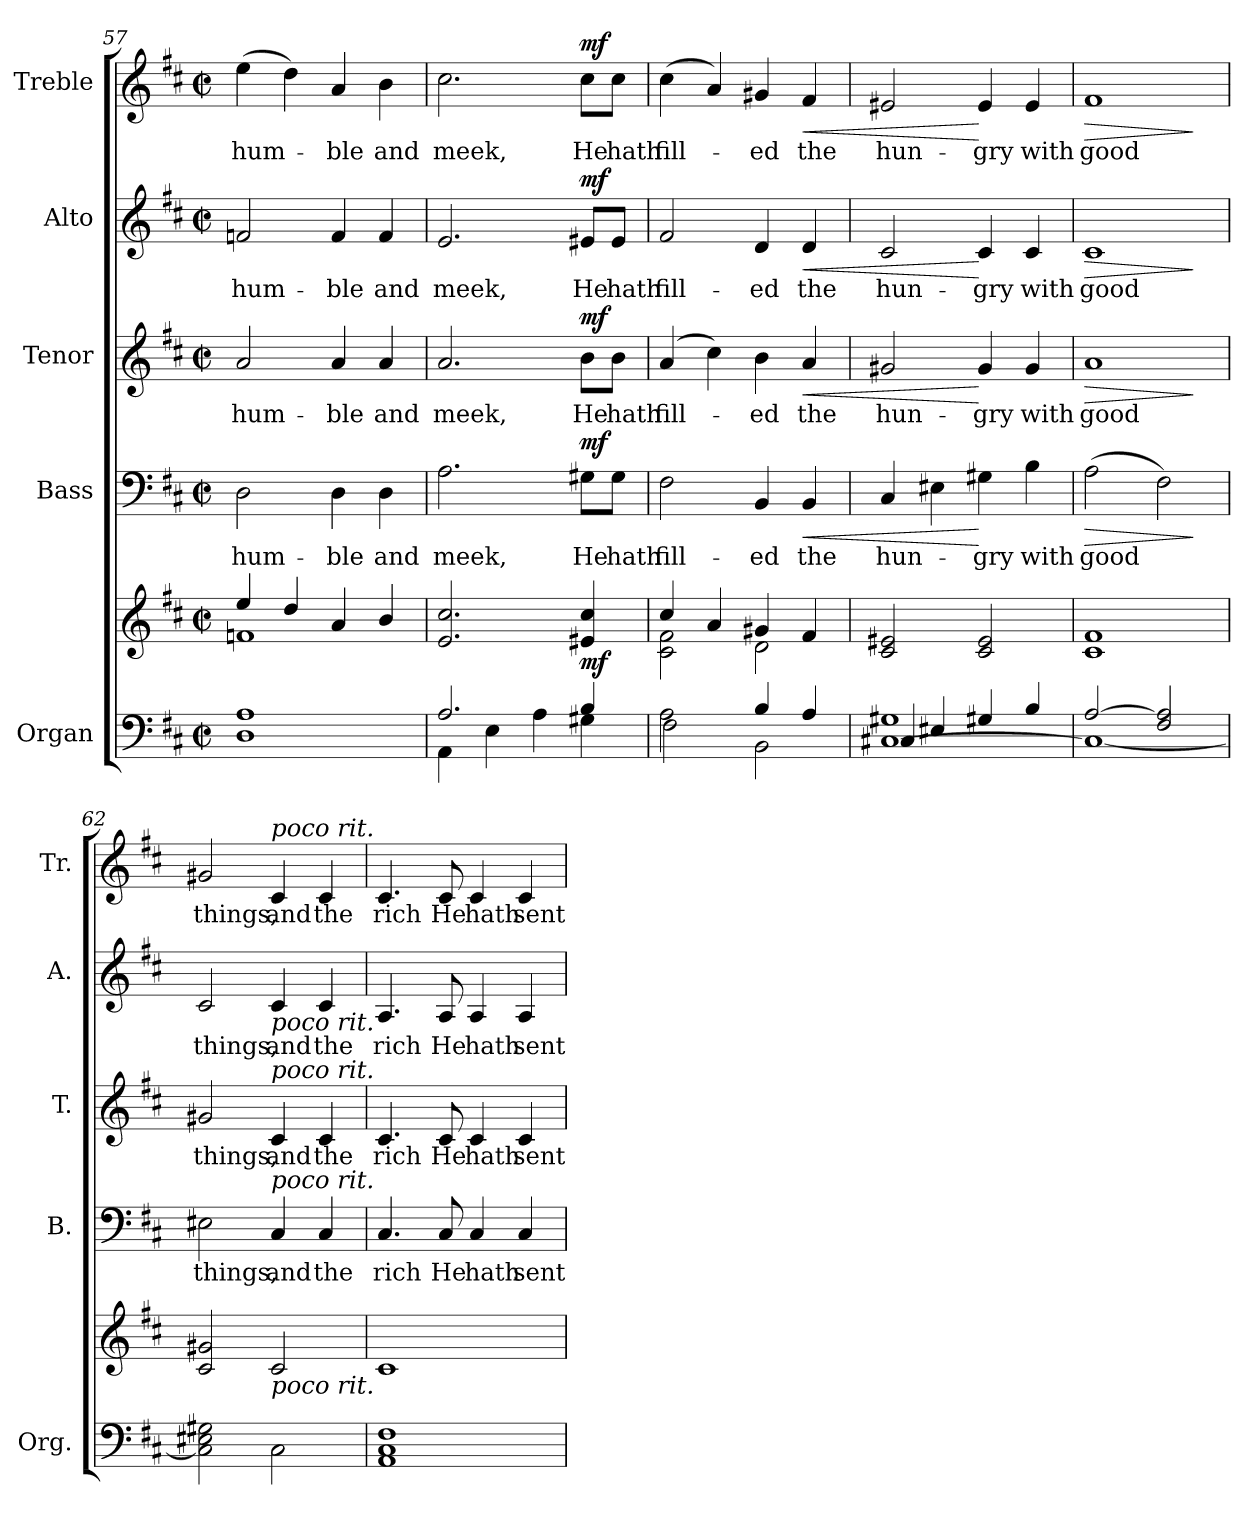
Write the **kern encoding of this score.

**kern	**kern	**dynam	**kern	**text	**dynam	**kern	**text	**dynam	**kern	**text	**dynam	**kern	**text	**dynam
*part5	*part5	*part5	*part4	*part4	*part4	*part3	*part3	*part3	*part2	*part2	*part2	*part1	*part1	*part1
*staff6	*staff5	*staff5/6	*staff4	*staff4	*staff4	*staff3	*staff3	*staff3	*staff2	*staff2	*staff2	*staff1	*staff1	*staff1
*I"Organ	*	*	*I"Bass	*	*	*I"Tenor	*	*	*I"Alto	*	*	*I"Treble	*	*
*I'Org.	*	*	*I'B.	*	*	*I'T.	*	*	*I'A.	*	*	*I'Tr.	*	*
*clefF4	*clefG2	*	*clefF4	*	*	*clefG2	*	*	*clefG2	*	*	*clefG2	*	*
*	*	*	*	*	*	*ITrd7c12	*	*	*	*	*	*	*	*
*k[f#c#]	*k[f#c#]	*	*k[f#c#]	*	*	*k[f#c#]	*	*	*k[f#c#]	*	*	*k[f#c#]	*	*
*D:	*D:	*	*D:	*	*	*D:	*	*	*D:	*	*	*D:	*	*
*M2/2	*M2/2	*	*M2/2	*	*	*M2/2	*	*	*M2/2	*	*	*M2/2	*	*
*met(c|)	*met(c|)	*	*met(c|)	*	*	*met(c|)	*	*	*met(c|)	*	*	*met(c|)	*	*
=57	=57	=57	=57	=57	=57	=57	=57	=57	=57	=57	=57	=57	=57	=57
*	*^	*	*	*	*	*	*	*	*	*	*	*	*	*
!	!	!	!	!	!LO:LY:b:color=#000000	!	!	!	!	!	!	!	!	!	!
!	!	!	!	!	!	!	!	!LO:LY:b:color=#000000	!	!	!	!	!	!	!
!	!	!	!	!	!	!	!	!	!	!	!LO:LY:b:color=#000000	!	!	!	!
!	!	!	!	!	!	!	!	!	!	!	!	!	!	!LO:LY:b:color=#000000	!
1Di 1Ai	4eei/	1fni	.	2Di\	hum-	.	2Ai/	hum-	.	2fni/	hum-	.	(4eei\	hum-	.
.	4ddi/	.	.	.	.	.	.	.	.	.	.	.	4ddi\)	.	.
!	!	!	!	!	!LO:LY:b:color=#000000	!	!	!	!	!	!	!	!	!	!
!	!	!	!	!	!	!	!	!LO:LY:b:color=#000000	!	!	!	!	!	!	!
!	!	!	!	!	!	!	!	!	!	!	!LO:LY:b:color=#000000	!	!	!	!
!	!	!	!	!	!	!	!	!	!	!	!	!	!	!LO:LY:b:color=#000000	!
.	4ai/	.	.	4Di\	-ble	.	4Ai/	-ble	.	4fi/	-ble	.	4ai/	-ble	.
!	!	!	!	!	!LO:LY:b:color=#000000	!	!	!	!	!	!	!	!	!	!
!	!	!	!	!	!	!	!	!LO:LY:b:color=#000000	!	!	!	!	!	!	!
!	!	!	!	!	!	!	!	!	!	!	!LO:LY:b:color=#000000	!	!	!	!
!	!	!	!	!	!	!	!	!	!	!	!	!	!	!LO:LY:b:color=#000000	!
.	4bi/	.	.	4Di\	and	.	4Ai/	and	.	4fi/	and	.	4bi\	and	.
*	*v	*v	*	*	*	*	*	*	*	*	*	*	*	*	*
=58	=58	=58	=58	=58	=58	=58	=58	=58	=58	=58	=58	=58	=58	=58
*^	*	*	*	*	*	*	*	*	*	*	*	*	*	*
!	!	!	!	!	!LO:LY:b:color=#000000	!	!	!	!	!	!	!	!	!	!
!	!	!	!	!	!	!	!	!LO:LY:b:color=#000000	!	!	!	!	!	!	!
!	!	!	!	!	!	!	!	!	!	!	!LO:LY:b:color=#000000	!	!	!	!
!	!	!	!	!	!	!	!	!	!	!	!	!	!	!LO:LY:b:color=#000000	!
2.Ai/	4AAi\	2.ei/ 2.cc#i	.	2.Ai\	meek,	.	2.Ai/	meek,	.	2.ei/	meek,	.	2.cc#i\	meek,	.
.	4Ei\	.	.	.	.	.	.	.	.	.	.	.	.	.	.
.	4Ai\	.	.	.	.	.	.	.	.	.	.	.	.	.	.
!	!	!	!	!	!LO:LY:b:color=#000000	!	!	!	!	!	!	!	!	!	!
!	!	!	!	!	!	!	!	!LO:LY:b:color=#000000	!	!	!	!	!	!	!
!	!	!	!	!	!	!	!	!	!	!	!LO:LY:b:color=#000000	!	!	!	!
!	!	!	!	!	!	!	!	!	!	!	!	!	!	!LO:LY:b:color=#000000	!
4Bi/	4G#Xi\	4e#Xi/ 4cc#i	mf	8G#Xi\L	He	mf	8Bi\L	He	mf	8e#Xi/L	He	mf	8cc#i\L	He	mf
!	!	!	!	!	!LO:LY:b:color=#000000	!	!	!	!	!	!	!	!	!	!
!	!	!	!	!	!	!	!	!LO:LY:b:color=#000000	!	!	!	!	!	!	!
!	!	!	!	!	!	!	!	!	!	!	!LO:LY:b:color=#000000	!	!	!	!
!	!	!	!	!	!	!	!	!	!	!	!	!	!	!LO:LY:b:color=#000000	!
.	.	.	.	8G#i\J	hath	.	8Bi\J	hath	.	8e#i/J	hath	.	8cc#i\J	hath	.
=59	=59	=59	=59	=59	=59	=59	=59	=59	=59	=59	=59	=59	=59	=59	=59
*	*	*^	*	*	*	*	*	*	*	*	*	*	*	*	*
!	!	!	!	!	!	!LO:LY:b:color=#000000	!	!	!	!	!	!	!	!	!	!
!	!	!	!	!	!	!	!	!	!LO:LY:b:color=#000000	!	!	!	!	!	!	!
!	!	!	!	!	!	!	!	!	!	!	!	!LO:LY:b:color=#000000	!	!	!	!
!	!	!	!	!	!	!	!	!	!	!	!	!	!	!	!LO:LY:b:color=#000000	!
2Ai\	2F#i\	4cc#i/	2c#i\ 2f#i	.	2F#i\	fill-	.	(4Ai/	fill-	.	2f#i/	fill-	.	(4cc#i\	fill-	.
.	.	4ai/	.	.	.	.	.	4c#i\)	.	.	.	.	.	4ai/)	.	.
!	!	!	!	!	!	!LO:LY:b:color=#000000	!	!	!	!	!	!	!	!	!	!
!	!	!	!	!	!	!	!	!	!LO:LY:b:color=#000000	!	!	!	!	!	!	!
!	!	!	!	!	!	!	!	!	!	!	!	!LO:LY:b:color=#000000	!	!	!	!
!	!	!	!	!	!	!	!	!	!	!	!	!	!	!	!LO:LY:b:color=#000000	!
4Bi/	2BBi\	4g#Xi/	2di\	.	4BBi/	-ed	.	4Bi\	-ed	.	4di/	-ed	.	4g#Xi/	-ed	.
!	!	!	!	!	!	!LO:LY:b:color=#000000	!LO:HP:b	!	!	!	!	!	!	!	!	!
!	!	!	!	!	!	!	!	!	!LO:LY:b:color=#000000	!LO:HP:b	!	!	!	!	!	!
!	!	!	!	!	!	!	!	!	!	!	!	!LO:LY:b:color=#000000	!LO:HP:b	!	!	!
!	!	!	!	!	!	!	!	!	!	!	!	!	!	!	!LO:LY:b:color=#000000	!LO:HP:b
4Ai/	.	4f#i/	.	.	4BBi/	the	<	4Ai/	the	<	4di/	the	<	4f#i/	the	<
*	*	*v	*v	*	*	*	*	*	*	*	*	*	*	*	*	*
=60	=60	=60	=60	=60	=60	=60	=60	=60	=60	=60	=60	=60	=60	=60	=60
!	!	!	!	!	!LO:LY:b:color=#000000	!	!	!	!	!	!	!	!	!	!
!	!	!	!	!	!	!	!	!LO:LY:b:color=#000000	!	!	!	!	!	!	!
!	!	!	!	!	!	!	!	!	!	!	!LO:LY:b:color=#000000	!	!	!	!
!	!	!	!	!	!	!	!	!	!	!	!	!	!	!LO:LY:b:color=#000000	!
[1C#Xi 1G#Xi	4C#i/	2c#i/ 2e#Xi	.	4C#i/	hun-	.	2G#Xi/	hun-	.	2c#i/	hun-	.	2e#Xi/	hun-	.
.	4E#Xi/	.	.	4E#Xi\	.	.	.	.	.	.	.	.	.	.	.
!	!	!	!	!	!LO:LY:b:color=#000000	!	!	!	!	!	!	!	!	!	!
!	!	!	!	!	!	!	!	!LO:LY:b:color=#000000	!	!	!	!	!	!	!
!	!	!	!	!	!	!	!	!	!	!	!LO:LY:b:color=#000000	!	!	!	!
!	!	!	!	!	!	!	!	!	!	!	!	!	!	!LO:LY:b:color=#000000	!
.	4G#Xi/	2c#i/ 2e#i	.	4G#Xi\	-gry	[	4G#i/	-gry	[	4c#i/	-gry	[	4e#i/	-gry	[
!	!	!	!	!	!LO:LY:b:color=#000000	!	!	!	!	!	!	!	!	!	!
!	!	!	!	!	!	!	!	!LO:LY:b:color=#000000	!	!	!	!	!	!	!
!	!	!	!	!	!	!	!	!	!	!	!LO:LY:b:color=#000000	!	!	!	!
!	!	!	!	!	!	!	!	!	!	!	!	!	!	!LO:LY:b:color=#000000	!
.	4Bi/	.	.	4Bi\	with	.	4G#i/	with	.	4c#i/	with	.	4e#i/	with	.
=61	=61	=61	=61	=61	=61	=61	=61	=61	=61	=61	=61	=61	=61	=61	=61
*	*	*^	*	*	*	*	*	*	*	*	*	*	*	*	*
!	!	!	!	!	!	!LO:LY:b:color=#000000	!LO:HP:b	!	!	!	!	!	!	!	!	!
!	!	!	!	!	!	!	!	!	!LO:LY:b:color=#000000	!LO:HP:b	!	!	!	!	!	!
!	!	!	!	!	!	!	!	!	!	!	!	!LO:LY:b:color=#000000	!LO:HP:b	!	!	!
!	!	!	!	!	!	!	!	!	!	!	!	!	!	!	!LO:LY:b:color=#000000	!LO:HP:b
[2Ai/	1C#i_	1f#i	1c#i	.	(2Ai\	good	>	1Ai	good	>	1c#i	good	>	1f#i	good	>
2F#i/ 2Ai]	.	.	.	.	2F#i\)	.	.	.	.	.	.	.	.	.	.	.
*v	*v	*	*	*	*	*	*	*	*	*	*	*	*	*	*	*
*	*v	*v	*	*	*	*	*	*	*	*	*	*	*	*	*
.	.	.	.	.	]	.	.	]	.	.	]	.	.	]
=62	=62	=62	=62	=62	=62	=62	=62	=62	=62	=62	=62	=62	=62	=62
!	!	!	!	!LO:LY:b:color=#000000	!	!	!	!	!	!	!	!	!	!
!	!	!	!	!	!	!	!LO:LY:b:color=#000000	!	!	!	!	!	!	!
!	!	!	!	!	!	!	!	!	!	!LO:LY:b:color=#000000	!	!	!	!
!	!	!	!	!	!	!	!	!	!	!	!	!	!LO:LY:b:color=#000000	!
2C#i\] 2E#Xi 2G#Xi	2c#i/ 2g#Xi	.	2E#Xi\	things,	.	2G#Xi/	things,	.	2c#i/	things,	.	2g#Xi/	things,	.
!	!	!	!	!LO:LY:b:color=#000000	!	!	!	!	!	!	!	!	!	!
!	!	!	!	!	!	!	!LO:LY:b:color=#000000	!	!	!	!	!	!	!
!	!	!	!	!	!	!	!	!	!	!LO:LY:b:color=#000000	!	!	!	!
!	!	!	!	!	!	!	!	!	!	!	!	!LO:TX:a:i:t=poco rit.	!	!
!	!	!	!	!	!	!	!	!	!LO:TX:b:i:t=poco rit.	!	!	!	!	!
!	!	!	!	!	!	!LO:TX:a:i:t=poco rit.	!	!	!	!	!	!	!	!
!	!	!	!LO:TX:a:i:t=poco rit.	!	!	!	!	!	!	!	!	!	!	!
!	!LO:TX:b:i:t=poco rit.	!	!	!	!	!	!	!	!	!	!	!	!	!
!	!	!	!	!	!	!	!	!	!	!	!	!	!LO:LY:b:color=#000000	!
2C#i\	2c#i/	.	4C#i/	and	.	4C#i/	and	.	4c#i/	and	.	4c#i/	and	.
!	!	!	!	!LO:LY:b:color=#000000	!	!	!	!	!	!	!	!	!	!
!	!	!	!	!	!	!	!LO:LY:b:color=#000000	!	!	!	!	!	!	!
!	!	!	!	!	!	!	!	!	!	!LO:LY:b:color=#000000	!	!	!	!
!	!	!	!	!	!	!	!	!	!	!	!	!	!LO:LY:b:color=#000000	!
.	.	.	4C#i/	the	.	4C#i/	the	.	4c#i/	the	.	4c#i/	the	.
!!LO:LB:g=z
=63	=63	=63	=63	=63	=63	=63	=63	=63	=63	=63	=63	=63	=63	=63
!	!	!	!	!LO:LY:b:color=#000000	!	!	!	!	!	!	!	!	!	!
!	!	!	!	!	!	!	!LO:LY:b:color=#000000	!	!	!	!	!	!	!
!	!	!	!	!	!	!	!	!	!	!LO:LY:b:color=#000000	!	!	!	!
!	!	!	!	!	!	!	!	!	!	!	!	!	!LO:LY:b:color=#000000	!
1AAi 1C#i 1F#i	1c#i	.	4.C#i/	rich	.	4.C#i/	rich	.	4.Ai/	rich	.	4.c#i/	rich	.
!	!	!	!	!LO:LY:b:color=#000000	!	!	!	!	!	!	!	!	!	!
!	!	!	!	!	!	!	!LO:LY:b:color=#000000	!	!	!	!	!	!	!
!	!	!	!	!	!	!	!	!	!	!LO:LY:b:color=#000000	!	!	!	!
!	!	!	!	!	!	!	!	!	!	!	!	!	!LO:LY:b:color=#000000	!
.	.	.	8C#i/	He	.	8C#i/	He	.	8Ai/	He	.	8c#i/	He	.
!	!	!	!	!LO:LY:b:color=#000000	!	!	!	!	!	!	!	!	!	!
!	!	!	!	!	!	!	!LO:LY:b:color=#000000	!	!	!	!	!	!	!
!	!	!	!	!	!	!	!	!	!	!LO:LY:b:color=#000000	!	!	!	!
!	!	!	!	!	!	!	!	!	!	!	!	!	!LO:LY:b:color=#000000	!
.	.	.	4C#i/	hath	.	4C#i/	hath	.	4Ai/	hath	.	4c#i/	hath	.
!	!	!	!	!LO:LY:b:color=#000000	!	!	!	!	!	!	!	!	!	!
!	!	!	!	!	!	!	!LO:LY:b:color=#000000	!	!	!	!	!	!	!
!	!	!	!	!	!	!	!	!	!	!LO:LY:b:color=#000000	!	!	!	!
!	!	!	!	!	!	!	!	!	!	!	!	!	!LO:LY:b:color=#000000	!
.	.	.	4C#i/	sent	.	4C#i/	sent	.	4Ai/	sent	.	4c#i/	sent	.
=	=	=	=	=	=	=	=	=	=	=	=	=	=	=
*-	*-	*-	*-	*-	*-	*-	*-	*-	*-	*-	*-	*-	*-	*-
